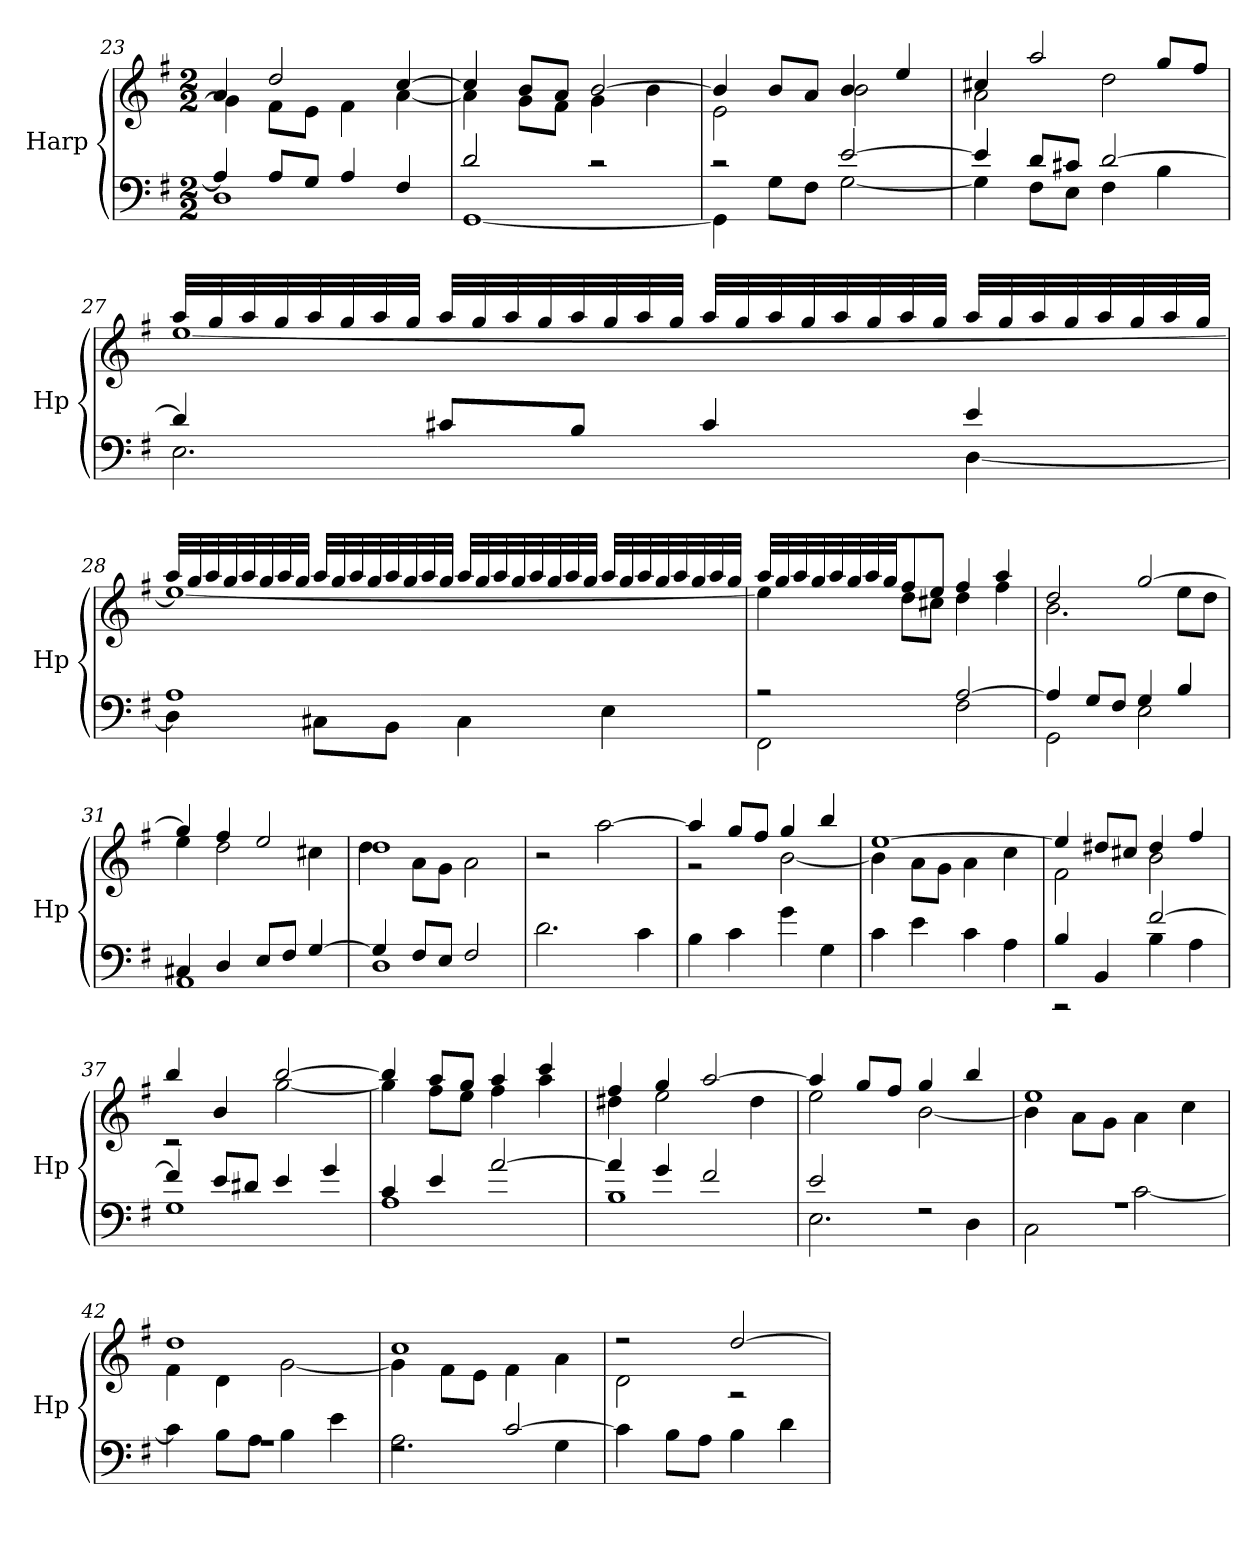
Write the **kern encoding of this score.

**kern	**kern
*part1	*part1
*staff2	*staff1
*I"Harp	*
*I'Hp	*
*clefF4	*clefG2
*k[f#]	*k[f#]
*M2/2	*M2/2
=23	=23
*^	*^
4A/]	1D	4a/	4g\]
8A/L	.	2dd/	8f#\L
8G/J	.	.	8e\J
4A/	.	.	4f#\
4F#/	.	[4cc/	[4a\
=24	=24	=24	=24
2d/	[1GG	4cc/]	4a\]
.	.	8b/L	8g\L
.	.	8a/J	8f#\J
2r	.	[2b/	4g\
.	.	.	4b\
!!LO:LB:g=z	!!
=25	=25	=25	=25
2r	4GG\]	4b/]	2e\
.	8G\L	8b/L	.
.	8F#\J	8a/J	.
[2e/	[2G\	4b/	2b\
.	.	4ee/	.
=26	=26	=26	=26
4e/]	4G\]	4cc#X/	2a\
8d/L	8F#\L	2aa/	.
8c#X/J	8E\J	.	.
[2d/	4F#\	.	2dd\
.	4B\	8gg/L	.
.	.	8ff#/J	.
!!LO:LB:g=z	!!
=27	=27	=27	=27
4d/]	2.E\	32aa/LLL	[1ee
.	.	32gg/	.
.	.	32aa/	.
.	.	32gg/	.
.	.	32aa/	.
.	.	32gg/	.
.	.	32aa/	.
.	.	32gg/JJJ	.
8c#X/L	.	32aa/LLL	.
.	.	32gg/	.
.	.	32aa/	.
.	.	32gg/	.
8B/J	.	32aa/	.
.	.	32gg/	.
.	.	32aa/	.
.	.	32gg/JJJ	.
4c#/	.	32aa/LLL	.
.	.	32gg/	.
.	.	32aa/	.
.	.	32gg/	.
.	.	32aa/	.
.	.	32gg/	.
.	.	32aa/	.
.	.	32gg/JJJ	.
4e/	[4D\	32aa/LLL	.
.	.	32gg/	.
.	.	32aa/	.
.	.	32gg/	.
.	.	32aa/	.
.	.	32gg/	.
.	.	32aa/	.
.	.	32gg/JJJ	.
!!LO:LB:g=z	!!
=28	=28	=28	=28
1A	4D\]	32aa/LLL	1ee_
.	.	32gg/	.
.	.	32aa/	.
.	.	32gg/	.
.	.	32aa/	.
.	.	32gg/	.
.	.	32aa/	.
.	.	32gg/JJJ	.
.	8C#X\L	32aa/LLL	.
.	.	32gg/	.
.	.	32aa/	.
.	.	32gg/	.
.	8BB\J	32aa/	.
.	.	32gg/	.
.	.	32aa/	.
.	.	32gg/JJJ	.
.	4C#\	32aa/LLL	.
.	.	32gg/	.
.	.	32aa/	.
.	.	32gg/	.
.	.	32aa/	.
.	.	32gg/	.
.	.	32aa/	.
.	.	32gg/JJJ	.
.	4E\	32aa/LLL	.
.	.	32gg/	.
.	.	32aa/	.
.	.	32gg/	.
.	.	32aa/	.
.	.	32gg/	.
.	.	32aa/	.
.	.	32gg/JJJ	.
!!LO:LB:g=z	!!
=29	=29	=29	=29
2r	2FF#\	32aa/LLL	4ee\]
.	.	32gg/	.
.	.	32aa/	.
.	.	32gg/	.
.	.	32aa/	.
.	.	32gg/	.
.	.	32aa/	.
.	.	32gg/JJ	.
.	.	8ff#/	8dd\L
.	.	8ee/J	8cc#X\J
[2A/	2F#\	4ff#/	4dd\
.	.	4aa/	4ff#\
=30	=30	=30	=30
4A/]	2GG\	2dd/	2.b\
8G/L	.	.	.
8F#/J	.	.	.
4G/	2E\	[2gg/	.
4B/	.	.	8ee\L
.	.	.	8dd\J
=31	=31	=31	=31
4C#X/	1AA	4gg/]	4ee\
4D/	.	4ff#/	2dd\
8E/L	.	2ee/	.
8F#/J	.	.	.
[4G/	.	.	4cc#X\
=32	=32	=32	=32
4G/]	1D	1dd	4dd\
8F#/L	.	.	8a\L
8E/J	.	.	8g\J
2F#/	.	.	2a\
*v	*v	*	*
*	*v	*v
=33	=33
2.d\	2r
.	[2aa\
4c\	.
=34	=34
*	*^
4B\	4aa/]	2r
4c\	8gg/L	.
.	8ff#/J	.
4g\	4gg/	[2b\
4G\	4bb/	.
!!LO:LB:g=z	!!
=35	=35	=35
4c\	[1ee	4b\]
4e\	.	8a\L
.	.	8g\J
4c\	.	4a\
4A\	.	4cc\
=36	=36	=36
*^	*	*
4B/	2r	4ee/]	2f#\
4BB/	.	8dd#X/L	.
.	.	8cc#X/J	.
[2f#/	4B\	4dd#/	2b\
.	4A\	4ff#/	.
=37	=37	=37	=37
4f#/]	1G	4bb/	2r
8e/L	.	4b/	.
8d#X/J	.	.	.
4e/	.	[2bb/	[2gg\
4g/	.	.	.
=38	=38	=38	=38
4c/	1A	4bb/]	4gg\]
4e/	.	8aa/L	8ff#\L
.	.	8gg/J	8ee\J
[2a/	.	4aa/	4ff#\
.	.	4ccc/	4aa\
=39	=39	=39	=39
4a/]	1B	4ff#/	4dd#X\
4g/	.	4gg/	2ee\
2f#/	.	[2aa/	.
.	.	.	4dd#\
=40	=40	=40	=40
2e/	2.E\	4aa/]	2ee\
.	.	8gg/L	.
.	.	8ff#/J	.
2rF	.	4gg/	[2b\
.	4D\	4bb/	.
!!LO:PB:g=z	!!
=41	=41	=41	=41
1rA	2C\	1ee	4b\]
.	.	.	8a\L
.	.	.	8g\J
.	[2c\	.	4a\
.	.	.	4cc\
=42	=42	=42	=42
1rA	4c\]	1dd	4f#\
.	8B\L	.	4d\
.	8A\J	.	.
.	4B\	.	[2g\
.	4e\	.	.
=43	=43	=43	=43
2rF	2.A\	1cc	4g\]
.	.	.	8f#\L
.	.	.	8e\J
[2c/	.	.	4f#\
.	4G\	.	4a\
*v	*v	*	*
=44	=44	=44
4c\]	2r	2d\
8B\L	.	.
8A\J	.	.
4B\	[2dd/	2rA
4d\	.	.
*	*v	*v
=	=
*-	*-
